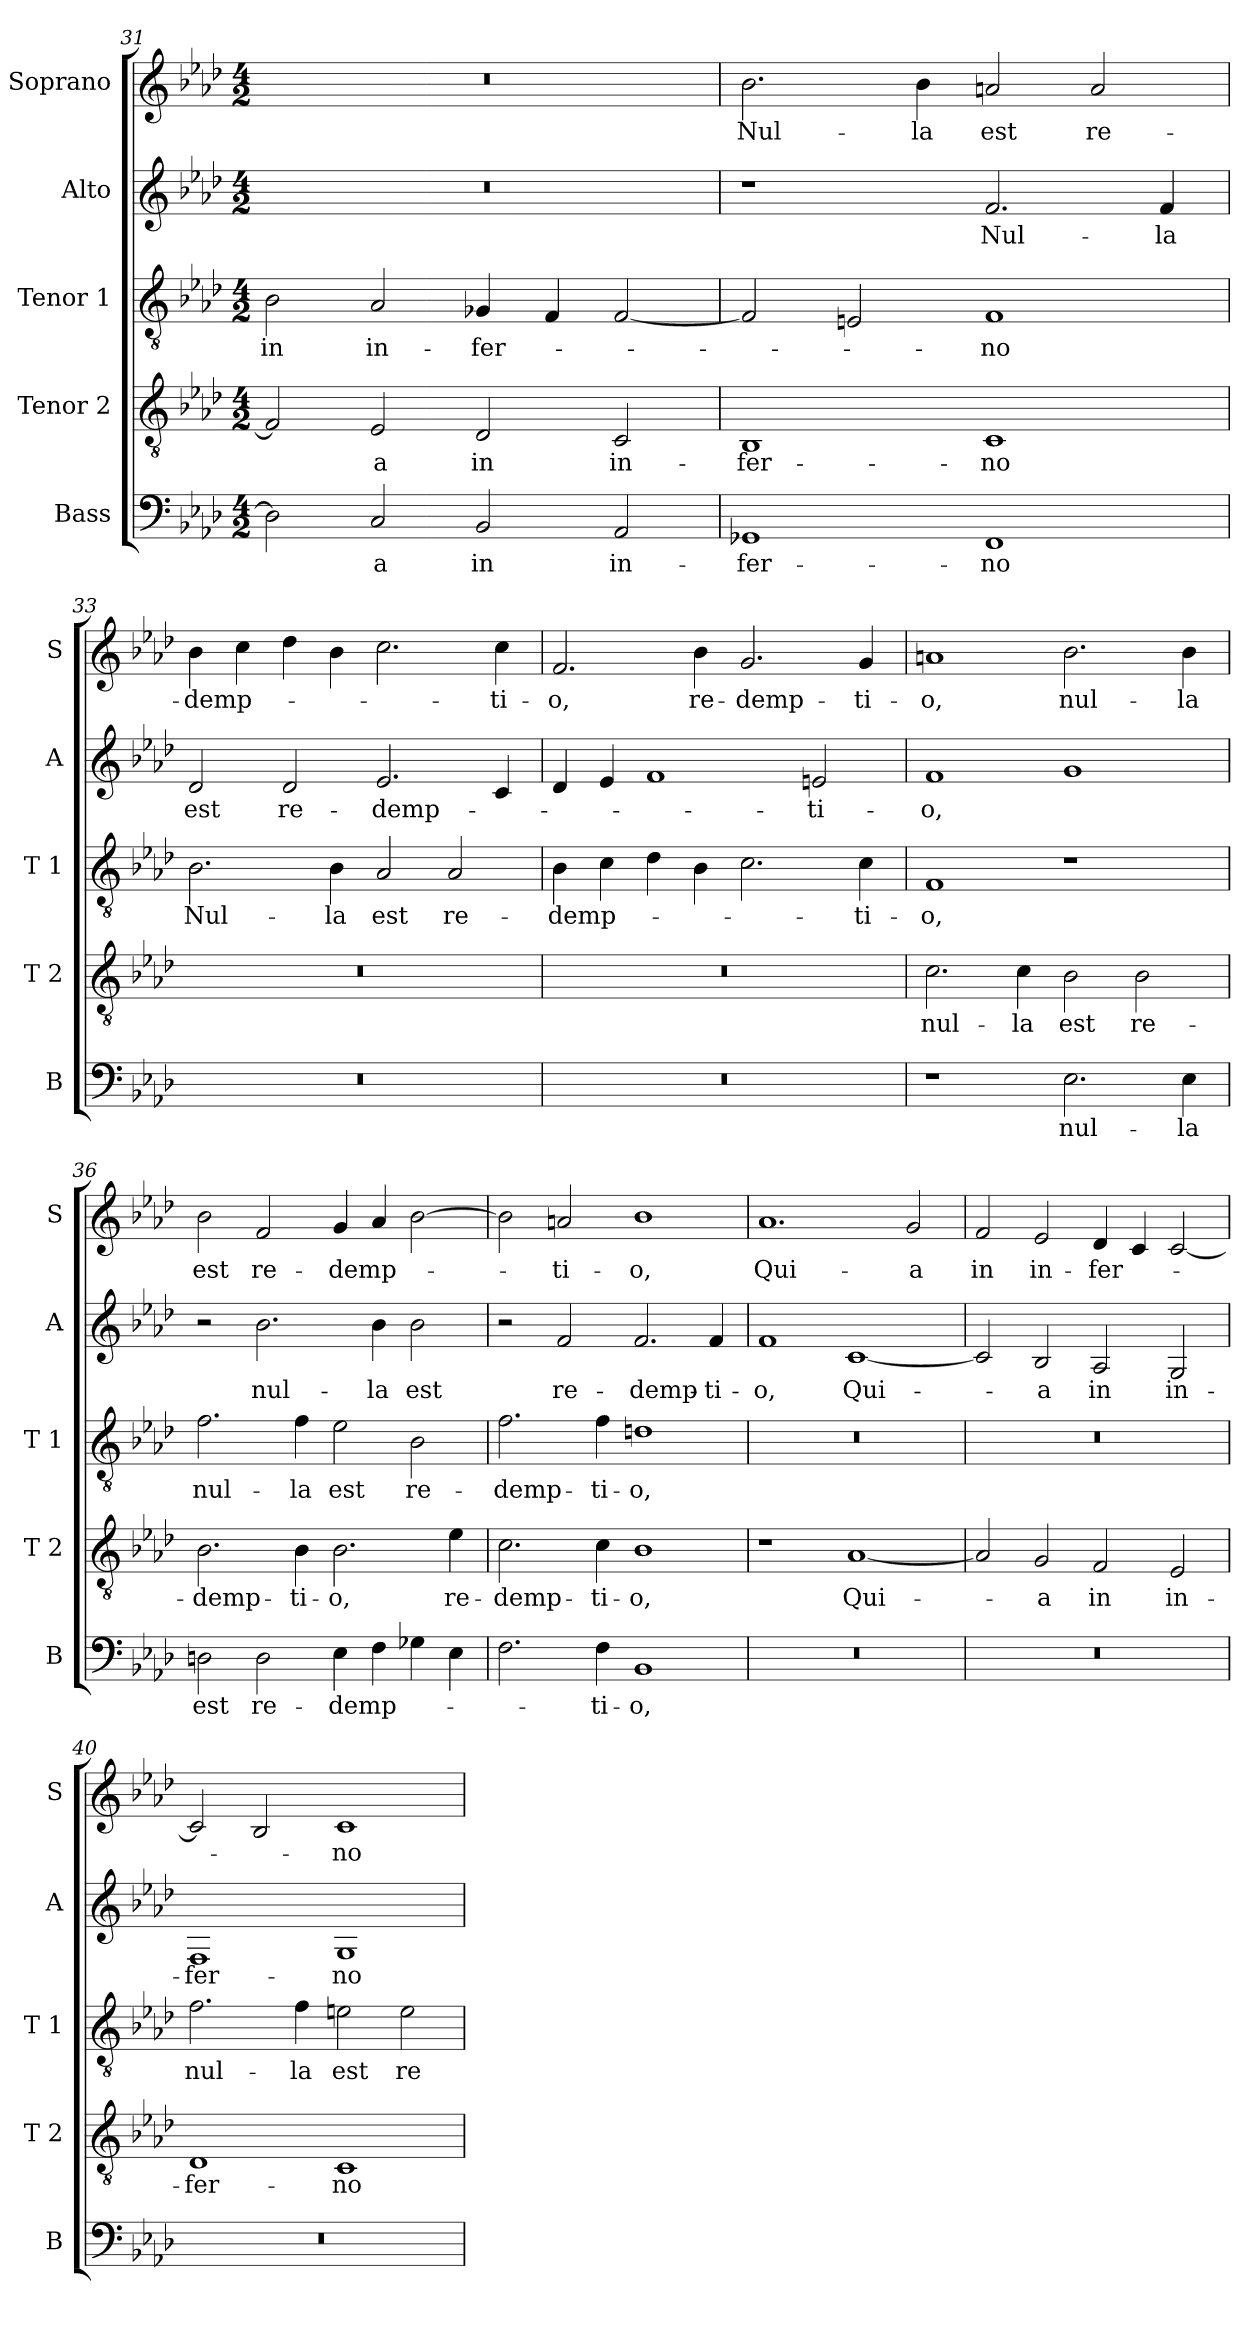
**kern	**text	**kern	**text	**kern	**text	**kern	**text	**kern	**text
*part5	*part5	*part4	*part4	*part3	*part3	*part2	*part2	*part1	*part1
*staff5	*staff5	*staff4	*staff4	*staff3	*staff3	*staff2	*staff2	*staff1	*staff1
*I"Bass	*	*I"Tenor 2	*	*I"Tenor 1	*	*I"Alto	*	*I"Soprano	*
*I'B	*	*I'T 2	*	*I'T 1	*	*I'A	*	*I'S	*
*clefF4	*	*clefGv2	*	*clefGv2	*	*clefG2	*	*clefG2	*
*k[b-e-a-d-]	*	*k[b-e-a-d-]	*	*k[b-e-a-d-]	*	*k[b-e-a-d-]	*	*k[b-e-a-d-]	*
*A-:	*	*A-:	*	*A-:	*	*A-:	*	*A-:	*
*M4/2	*	*M4/2	*	*M4/2	*	*M4/2	*	*M4/2	*
=31	=31	=31	=31	=31	=31	=31	=31	=31	=31
!	!	!	!	!	!LO:LY:b	!	!	!	!
2D-\]	.	2F/]	.	2B-\	in	0r	.	0r	.
!	!LO:LY:b	!	!LO:LY:b	!	!LO:LY:b	!	!	!	!
2C/	-a	2E-/	-a	2A-/	in-	.	.	.	.
!	!LO:LY:b	!	!LO:LY:b	!	!LO:LY:b	!	!	!	!
2BB-/	in	2D-/	in	4G-X/	-fer-	.	.	.	.
.	.	.	.	4F/	.	.	.	.	.
!	!LO:LY:b	!	!LO:LY:b	!	!	!	!	!	!
2AA-/	in-	2C/	in-	[2F/	.	.	.	.	.
=32	=32	=32	=32	=32	=32	=32	=32	=32	=32
!	!LO:LY:b	!	!LO:LY:b	!	!	!	!	!	!LO:LY:b
1GG-X	-fer-	1BB-	-fer-	2F/]	.	1r	.	2.b-\	Nul-
.	.	.	.	2En/	.	.	.	.	.
!	!	!	!	!	!	!	!	!	!LO:LY:b
.	.	.	.	.	.	.	.	4b-\	-la
!	!LO:LY:b	!	!LO:LY:b	!	!LO:LY:b	!	!LO:LY:b	!	!LO:LY:b
1FF	-no	1C	-no	1F	-no	2.f/	Nul-	2an/	est
!	!	!	!	!	!	!	!	!	!LO:LY:b
.	.	.	.	.	.	.	.	2a/	re-
!	!	!	!	!	!	!	!LO:LY:b	!	!
.	.	.	.	.	.	4f/	-la	.	.
=33	=33	=33	=33	=33	=33	=33	=33	=33	=33
!	!	!	!	!	!LO:LY:b	!	!LO:LY:b	!	!LO:LY:b
0r	.	0r	.	2.B-\	Nul-	2d-/	est	4b-\	-demp-
.	.	.	.	.	.	.	.	4cc\	.
!	!	!	!	!	!	!	!LO:LY:b	!	!
.	.	.	.	.	.	2d-/	re-	4dd-\	.
!	!	!	!	!	!LO:LY:b	!	!	!	!
.	.	.	.	4B-\	-la	.	.	4b-\	.
!	!	!	!	!	!LO:LY:b	!	!LO:LY:b	!	!
.	.	.	.	2A-/	est	2.e-/	-demp-	2.cc\	.
!	!	!	!	!	!LO:LY:b	!	!	!	!
.	.	.	.	2A-/	re-	.	.	.	.
!	!	!	!	!	!	!	!	!	!LO:LY:b
.	.	.	.	.	.	4c/	.	4cc\	-ti-
=34	=34	=34	=34	=34	=34	=34	=34	=34	=34
!	!	!	!	!	!LO:LY:b	!	!	!	!LO:LY:b
0r	.	0r	.	4B-\	-demp-	4d-/	.	2.f/	-o,
.	.	.	.	4c\	.	4e-/	.	.	.
.	.	.	.	4d-\	.	1f	.	.	.
!	!	!	!	!	!	!	!	!	!LO:LY:b
.	.	.	.	4B-\	.	.	.	4b-\	re-
!	!	!	!	!	!	!	!	!	!LO:LY:b
.	.	.	.	2.c\	.	.	.	2.g/	-demp-
!	!	!	!	!	!	!	!LO:LY:b	!	!
.	.	.	.	.	.	2en/	-ti-	.	.
!	!	!	!	!	!LO:LY:b	!	!	!	!LO:LY:b
.	.	.	.	4c\	-ti-	.	.	4g/	-ti-
!!LO:LB:g=z
=35	=35	=35	=35	=35	=35	=35	=35	=35	=35
!	!	!	!LO:LY:b	!	!LO:LY:b	!	!LO:LY:b	!	!LO:LY:b
1r	.	2.c\	nul-	1F	-o,	1f	-o,	1an	-o,
!	!	!	!LO:LY:b	!	!	!	!	!	!
.	.	4c\	-la	.	.	.	.	.	.
!	!LO:LY:b	!	!LO:LY:b	!	!	!	!	!	!LO:LY:b
2.E-\	nul-	2B-\	est	1r	.	1g	.	2.b-\	nul-
!	!	!	!LO:LY:b	!	!	!	!	!	!
.	.	2B-\	re-	.	.	.	.	.	.
!	!LO:LY:b	!	!	!	!	!	!	!	!LO:LY:b
4E-\	-la	.	.	.	.	.	.	4b-\	-la
=36	=36	=36	=36	=36	=36	=36	=36	=36	=36
!	!LO:LY:b	!	!LO:LY:b	!	!LO:LY:b	!	!	!	!LO:LY:b
2Dn\	est	2.B-\	-demp-	2.f\	nul-	2r	.	2b-\	est
!	!LO:LY:b	!	!	!	!	!	!LO:LY:b	!	!LO:LY:b
2D\	re-	.	.	.	.	2.b-\	nul-	2f/	re-
!	!	!	!LO:LY:b	!	!LO:LY:b	!	!	!	!
.	.	4B-\	-ti-	4f\	-la	.	.	.	.
!	!LO:LY:b	!	!LO:LY:b	!	!LO:LY:b	!	!	!	!LO:LY:b
4E-\	-demp-	2.B-\	-o,	2e-\	est	.	.	4g/	-demp-
!	!	!	!	!	!	!	!LO:LY:b	!	!
4F\	.	.	.	.	.	4b-\	-la	4a-/	.
!	!	!	!	!	!LO:LY:b	!	!LO:LY:b	!	!
4G-X\	.	.	.	2B-\	re-	2b-\	est	[2b-\	.
!	!	!	!LO:LY:b	!	!	!	!	!	!
4E-\	.	4e-\	re-	.	.	.	.	.	.
=37	=37	=37	=37	=37	=37	=37	=37	=37	=37
!	!	!	!LO:LY:b	!	!LO:LY:b	!	!	!	!
2.F\	.	2.c\	-demp-	2.f\	-demp-	2r	.	2b-\]	.
!	!	!	!	!	!	!	!LO:LY:b	!	!LO:LY:b
.	.	.	.	.	.	2f/	re-	2an/	-ti-
!	!LO:LY:b	!	!LO:LY:b	!	!LO:LY:b	!	!	!	!
4F\	-ti-	4c\	-ti-	4f\	-ti-	.	.	.	.
!	!LO:LY:b	!	!LO:LY:b	!	!LO:LY:b	!	!LO:LY:b	!	!LO:LY:b
1BB-	-o,	1B-	-o,	1dn	-o,	2.f/	-demp-	1b-	-o,
!	!	!	!	!	!	!	!LO:LY:b	!	!
.	.	.	.	.	.	4f/	-ti-	.	.
=38	=38	=38	=38	=38	=38	=38	=38	=38	=38
!	!	!	!	!	!	!	!LO:LY:b	!	!LO:LY:b
0r	.	1r	.	0r	.	1f	-o,	1.a-	Qui-
!	!	!	!LO:LY:b	!	!	!	!LO:LY:b	!	!
.	.	[1A-	Qui-	.	.	[1c	Qui-	.	.
!	!	!	!	!	!	!	!	!	!LO:LY:b
.	.	.	.	.	.	.	.	2g/	-a
=39	=39	=39	=39	=39	=39	=39	=39	=39	=39
!	!	!	!	!	!	!	!	!	!LO:LY:b
0r	.	2A-/]	.	0r	.	2c/]	.	2f/	in
!	!	!	!LO:LY:b	!	!	!	!LO:LY:b	!	!LO:LY:b
.	.	2G/	-a	.	.	2B-/	-a	2e-/	in-
!	!	!	!LO:LY:b	!	!	!	!LO:LY:b	!	!LO:LY:b
.	.	2F/	in	.	.	2A-/	in	4d-/	-fer-
.	.	.	.	.	.	.	.	4c/	.
!	!	!	!LO:LY:b	!	!	!	!LO:LY:b	!	!
.	.	2E-/	in-	.	.	2G/	in-	[2c/	.
!!LO:LB:g=z
=40	=40	=40	=40	=40	=40	=40	=40	=40	=40
!	!	!	!LO:LY:b	!	!LO:LY:b	!	!LO:LY:b	!	!
0r	.	1D-	-fer-	2.f\	nul-	1F	-fer-	2c/]	.
.	.	.	.	.	.	.	.	2B-/	.
!	!	!	!	!	!LO:LY:b	!	!	!	!
.	.	.	.	4f\	-la	.	.	.	.
!	!	!	!LO:LY:b	!	!LO:LY:b	!	!LO:LY:b	!	!LO:LY:b
.	.	1C	-no	2en\	est	1G	-no	1c	-no
!	!	!	!	!	!LO:LY:b	!	!	!	!
.	.	.	.	2e\	re-	.	.	.	.
=	=	=	=	=	=	=	=	=	=
*-	*-	*-	*-	*-	*-	*-	*-	*-	*-
